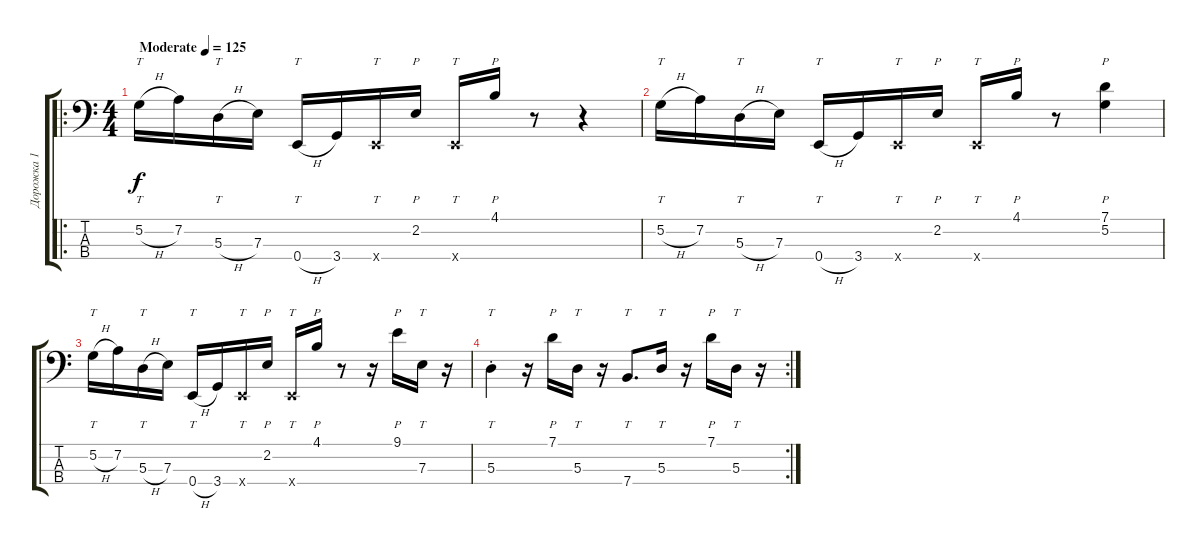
\track ("Дорожка 1" "Дорожка 1") {instrument slapbass2}
\staff {score tabs}
\tuning (G2 D2 A1 E1) {hide}
\ro
\ts (4 4)
\tempo (125 "Moderate")
\clef f4
\ks c
5.2{h}.16{tt dy f instrument slapbass2} 7.2.16 5.3{h}.16{tt} 7.3.16 0.4{h}.16{tt} 3.4.16 0.4{x}.16{tt} 2.2.16{p} 0.4{x}.16{tt} 4.1.16{p} r.8 r.4 |
5.2{h}.16{tt} 7.2.16 5.3{h}.16{tt} 7.3.16 0.4{h}.16{tt} 3.4.16 0.4{x}.16{tt} 2.2.16{p} 0.4{x}.16{tt} 4.1.16{p} r.8 (7.1 5.2).4{p} |
5.2{h}.16{tt} 7.2.16 5.3{h}.16{tt} 7.3.16 0.4{h}.16{tt} 3.4.16 0.4{x}.16{tt} 2.2.16{p} 0.4{x}.16{tt} 4.1.16{p} r.8 r.16 9.1.16{p} 7.3.16{tt} r.16 |
\rc 2
5.3{st}.4{tt} r.16 7.1.16{p} 5.3.16{tt} r.16 7.4.8{tt d} 5.3.16{tt} r.16 7.1.16{p} 5.3.16{tt} r.16
